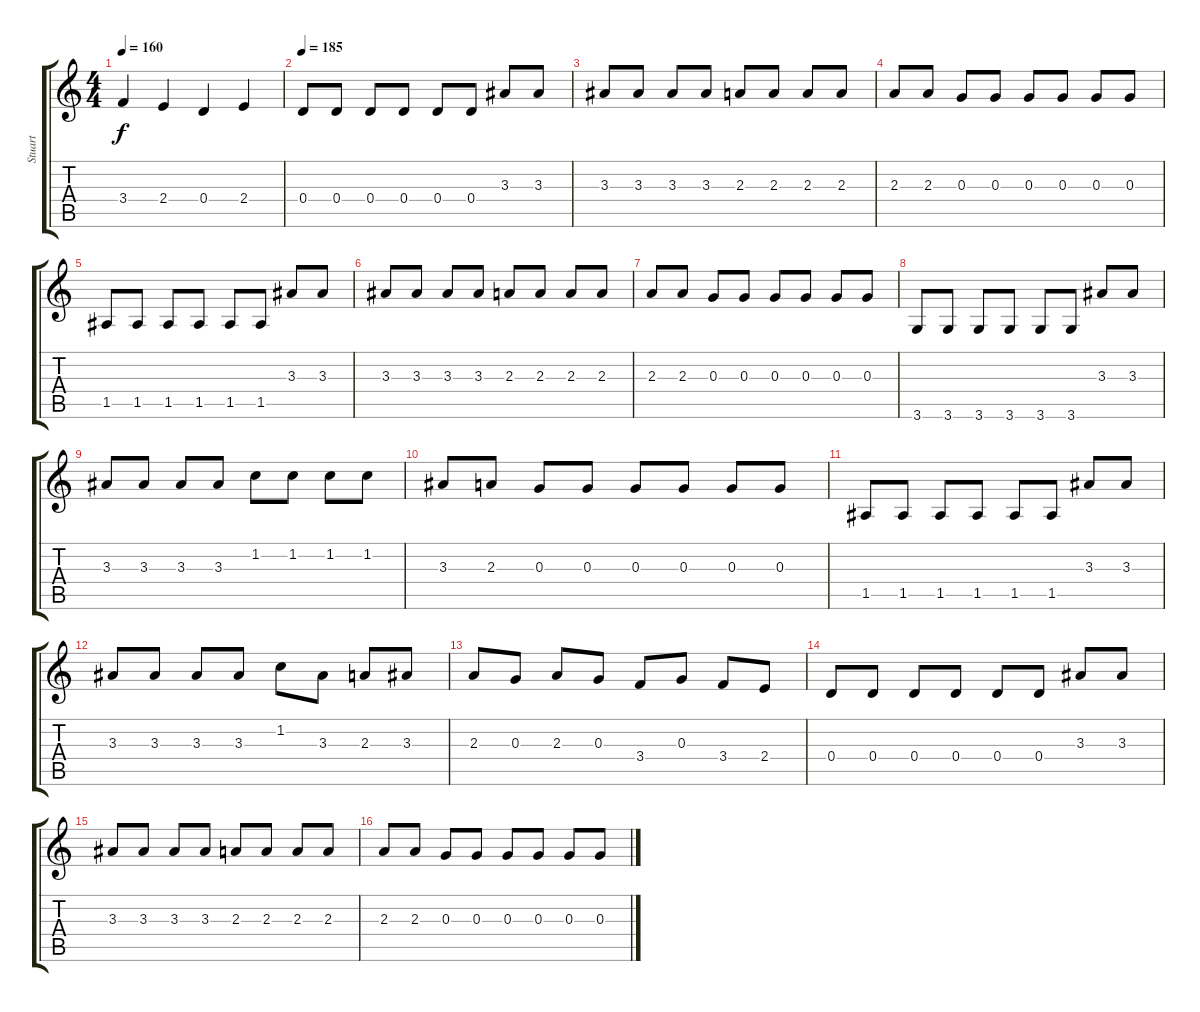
\track ("Stuart" "Stuart") {instrument distortionguitar}
\staff {score tabs}
\tuning (E4 B3 G3 D3 A2 E2) {hide}
\ts (4 4)
\tempo 160
\clef g2
\ks c
3.4.4{dy f} 2.4.4 0.4.4 2.4.4 |
\tempo 185
0.4.8 0.4.8 0.4.8 0.4.8 0.4.8 0.4.8 3.3.8 3.3.8 |
3.3.8 3.3.8 3.3.8 3.3.8 2.3.8 2.3.8 2.3.8 2.3.8 |
2.3.8 2.3.8 0.3.8 0.3.8 0.3.8 0.3.8 0.3.8 0.3.8 |
1.5.8 1.5.8 1.5.8 1.5.8 1.5.8 1.5.8 3.3.8 3.3.8 |
3.3.8 3.3.8 3.3.8 3.3.8 2.3.8 2.3.8 2.3.8 2.3.8 |
2.3.8 2.3.8 0.3.8 0.3.8 0.3.8 0.3.8 0.3.8 0.3.8 |
3.6.8 3.6.8 3.6.8 3.6.8 3.6.8 3.6.8 3.3.8 3.3.8 |
3.3.8 3.3.8 3.3.8 3.3.8 1.2.8 1.2.8 1.2.8 1.2.8 |
3.3.8 2.3.8 0.3.8 0.3.8 0.3.8 0.3.8 0.3.8 0.3.8 |
1.5.8 1.5.8 1.5.8 1.5.8 1.5.8 1.5.8 3.3.8 3.3.8 |
3.3.8 3.3.8 3.3.8 3.3.8 1.2.8 3.3.8 2.3.8 3.3.8 |
2.3.8 0.3.8 2.3.8 0.3.8 3.4.8 0.3.8 3.4.8 2.4.8 |
0.4.8 0.4.8 0.4.8 0.4.8 0.4.8 0.4.8 3.3.8 3.3.8 |
3.3.8 3.3.8 3.3.8 3.3.8 2.3.8 2.3.8 2.3.8 2.3.8 |
2.3.8 2.3.8 0.3.8 0.3.8 0.3.8 0.3.8 0.3.8 0.3.8
